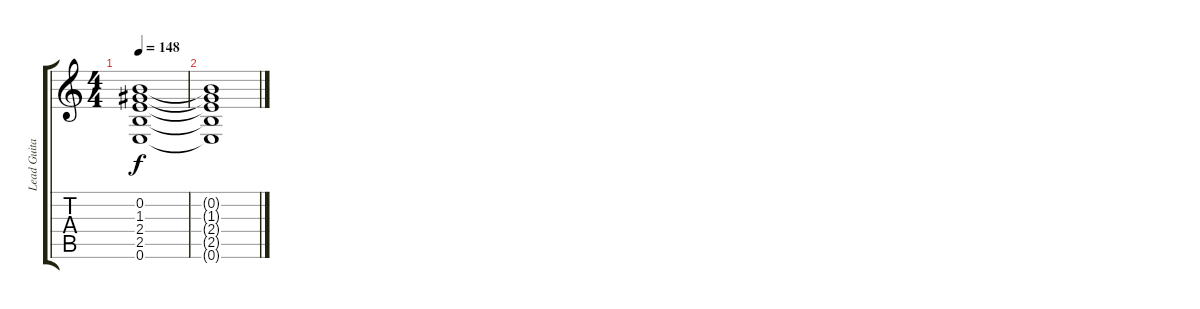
\track ("Lead Guitar" "Lead Guita") {instrument distortionguitar}
\staff {score tabs}
\tuning (E4 B3 G3 D3 A2 E2) {hide}
\ts (4 4)
\tempo 148
\clef g2
\ks c
(0.2{t} 1.3{t} 2.4{t} 2.5{t} 0.6{t}).1{dy f} |
(0.2{t} 1.3{t} 2.4{t} 2.5{t} 0.6{t}).1
